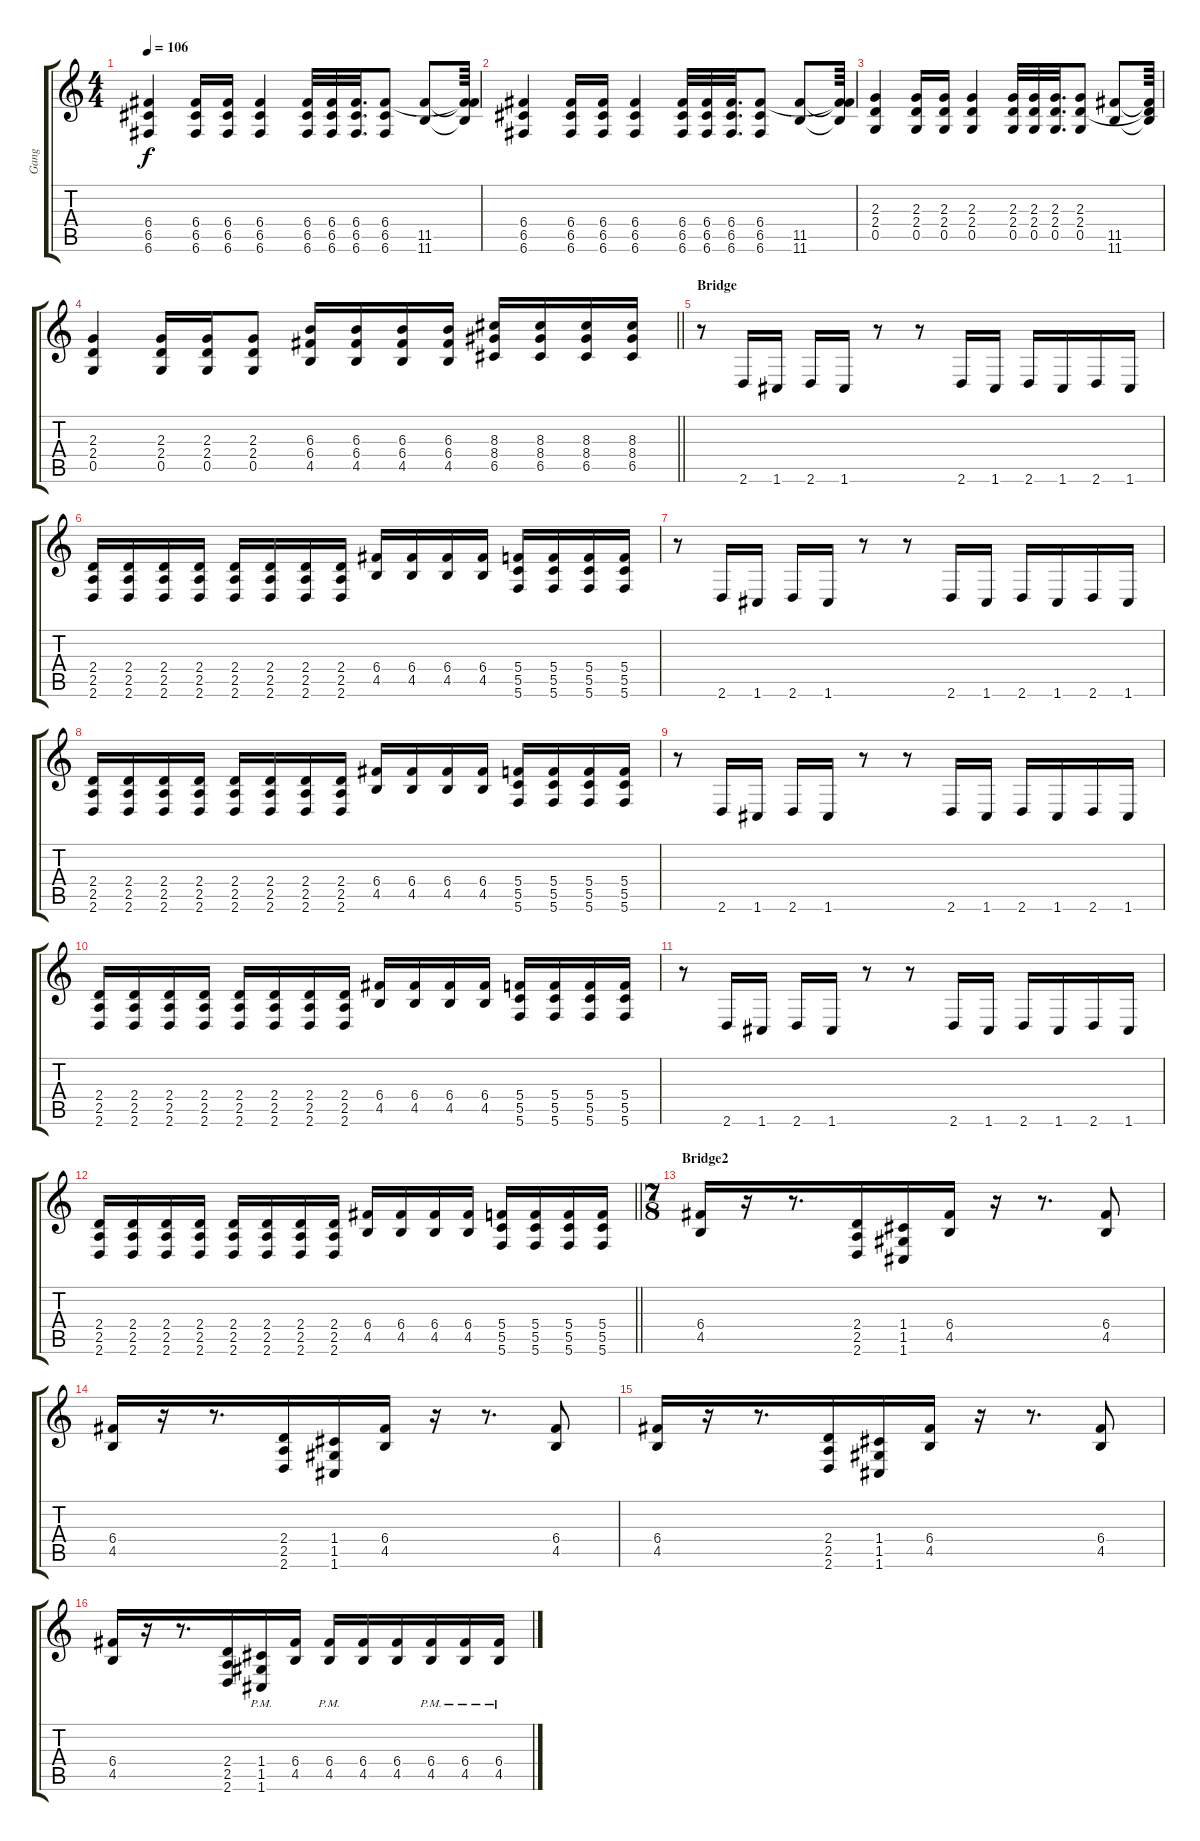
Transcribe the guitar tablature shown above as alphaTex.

\track ("Gang" "Gang") {instrument distortionguitar}
\staff {score tabs}
\tuning (D4 A3 F3 C3 G2 C2) {hide}
\ts (4 4)
\tempo 106
\clef g2
\ks c
(6.4 6.5 6.6).4{dy f} (6.4 6.5 6.6).16 (6.4 6.5 6.6).16 (6.4 6.5 6.6).4 (6.4 6.5 6.6).32 (6.4 6.5 6.6).32 (6.4 6.5 6.6).32{d} (6.4 6.5 6.6).8 (11.5 11.6).8 (6.4{t} 11.5{t} 11.6{t}).64 |
(6.4 6.5 6.6).4 (6.4 6.5 6.6).16 (6.4 6.5 6.6).16 (6.4 6.5 6.6).4 (6.4 6.5 6.6).32 (6.4 6.5 6.6).32 (6.4 6.5 6.6).32{d} (6.4 6.5 6.6).8 (11.5 11.6).8 (6.4{t} 11.5{t} 11.6{t}).64 |
(2.3 2.4 0.5).4 (2.3 2.4 0.5).16 (2.3 2.4 0.5).16 (2.3 2.4 0.5).4 (2.3 2.4 0.5).32 (2.3 2.4 0.5).32 (2.3 2.4 0.5).32{d} (2.3 2.4 0.5).8 (11.5 11.6).8 (2.4{t} 11.5{t} 11.6{t}).64 |
\barLineRight lightlight
(2.3 2.4 0.5).4 (2.3 2.4 0.5).16 (2.3 2.4 0.5).16 (2.3 2.4 0.5).8 (6.3 6.4 4.5).16 (6.3 6.4 4.5).16 (6.3 6.4 4.5).16 (6.3 6.4 4.5).16 (8.3 8.4 6.5).16 (8.3 8.4 6.5).16 (8.3 8.4 6.5).16 (8.3 8.4 6.5).16 |
\section ("" "Bridge")
r.8 2.6.16 1.6.16 2.6.16 1.6.16 r.8 r.8 2.6.16 1.6.16 2.6.16 1.6.16 2.6.16 1.6.16 |
(2.4 2.5 2.6).16 (2.4 2.5 2.6).16 (2.4 2.5 2.6).16 (2.4 2.5 2.6).16 (2.4 2.5 2.6).16 (2.4 2.5 2.6).16 (2.4 2.5 2.6).16 (2.4 2.5 2.6).16 (6.4 4.5).16 (6.4 4.5).16 (6.4 4.5).16 (6.4 4.5).16 (5.4 5.5 5.6).16 (5.4 5.5 5.6).16 (5.4 5.5 5.6).16 (5.4 5.5 5.6).16 |
r.8 2.6.16 1.6.16 2.6.16 1.6.16 r.8 r.8 2.6.16 1.6.16 2.6.16 1.6.16 2.6.16 1.6.16 |
(2.4 2.5 2.6).16 (2.4 2.5 2.6).16 (2.4 2.5 2.6).16 (2.4 2.5 2.6).16 (2.4 2.5 2.6).16 (2.4 2.5 2.6).16 (2.4 2.5 2.6).16 (2.4 2.5 2.6).16 (6.4 4.5).16 (6.4 4.5).16 (6.4 4.5).16 (6.4 4.5).16 (5.4 5.5 5.6).16 (5.4 5.5 5.6).16 (5.4 5.5 5.6).16 (5.4 5.5 5.6).16 |
r.8 2.6.16 1.6.16 2.6.16 1.6.16 r.8 r.8 2.6.16 1.6.16 2.6.16 1.6.16 2.6.16 1.6.16 |
(2.4 2.5 2.6).16 (2.4 2.5 2.6).16 (2.4 2.5 2.6).16 (2.4 2.5 2.6).16 (2.4 2.5 2.6).16 (2.4 2.5 2.6).16 (2.4 2.5 2.6).16 (2.4 2.5 2.6).16 (6.4 4.5).16 (6.4 4.5).16 (6.4 4.5).16 (6.4 4.5).16 (5.4 5.5 5.6).16 (5.4 5.5 5.6).16 (5.4 5.5 5.6).16 (5.4 5.5 5.6).16 |
r.8 2.6.16 1.6.16 2.6.16 1.6.16 r.8 r.8 2.6.16 1.6.16 2.6.16 1.6.16 2.6.16 1.6.16 |
\barLineRight lightlight
(2.4 2.5 2.6).16 (2.4 2.5 2.6).16 (2.4 2.5 2.6).16 (2.4 2.5 2.6).16 (2.4 2.5 2.6).16 (2.4 2.5 2.6).16 (2.4 2.5 2.6).16 (2.4 2.5 2.6).16 (6.4 4.5).16 (6.4 4.5).16 (6.4 4.5).16 (6.4 4.5).16 (5.4 5.5 5.6).16 (5.4 5.5 5.6).16 (5.4 5.5 5.6).16 (5.4 5.5 5.6).16 |
\ts (7 8)
\section ("" "Bridge2")
(6.4 4.5).16 r.16 r.8{d} (2.4 2.5 2.6).16 (1.4 1.5 1.6).16 (6.4 4.5).16 r.16 r.8{d} (6.4 4.5).8 |
(6.4 4.5).16 r.16 r.8{d} (2.4 2.5 2.6).16 (1.4 1.5 1.6).16 (6.4 4.5).16 r.16 r.8{d} (6.4 4.5).8 |
(6.4 4.5).16 r.16 r.8{d} (2.4 2.5 2.6).16 (1.4 1.5 1.6).16 (6.4 4.5).16 r.16 r.8{d} (6.4 4.5).8 |
(6.4 4.5).16 r.16 r.8{d} (2.4 2.5 2.6).16 (1.4 1.5 1.6{pm}).16 (6.4 4.5).16 (6.4 4.5{pm}).16 (6.4 4.5).16 (6.4 4.5).16 (6.4 4.5{pm}).16 (6.4 4.5{pm}).16 (6.4 4.5{pm}).16
